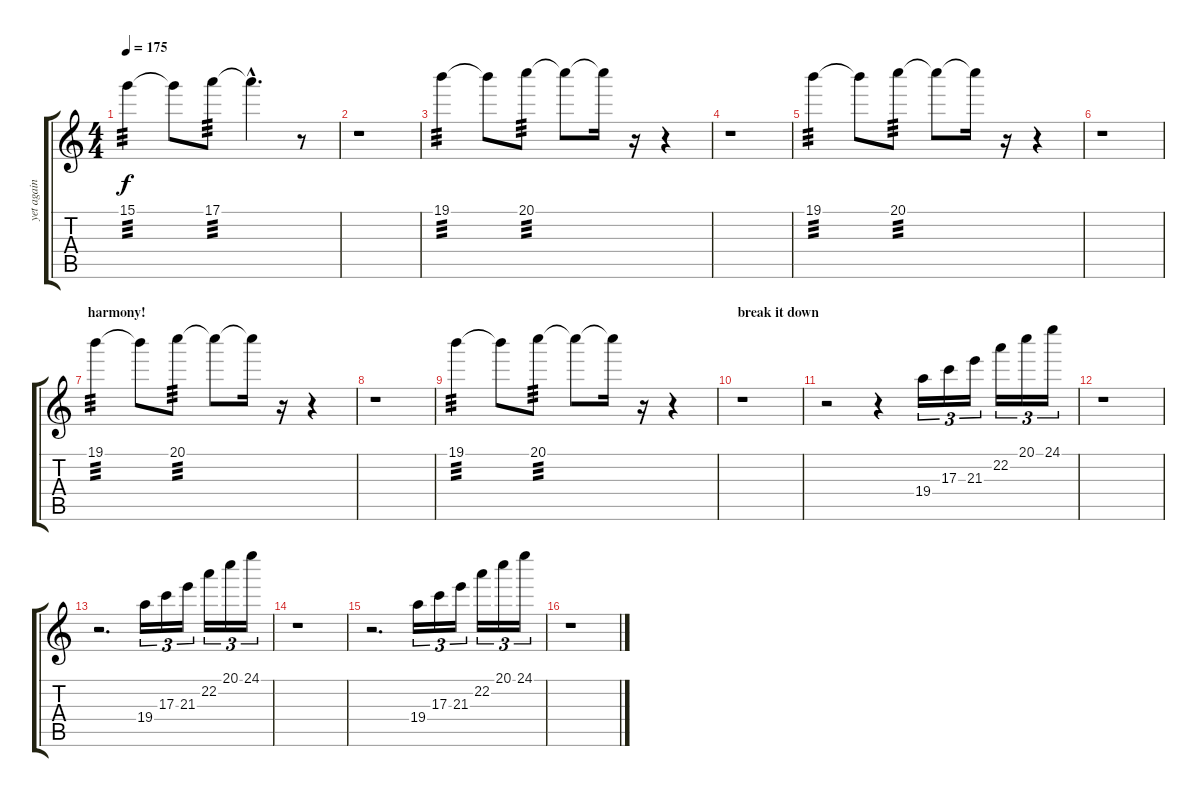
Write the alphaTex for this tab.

\track ("yet again another guitar" "yet again ") {instrument overdrivenguitar}
\staff {score tabs}
\tuning (E4 B3 G3 D3 A2 E2) {hide}
\ts (4 4)
\tempo 175
\clef g2
\ks c
15.1.4{tp 3 dy f} 15.1{t}.8 17.1.8{tp 3} 17.1{hac t}.4{d} r.8 |
r.1 |
19.1.4{tp 3} 19.1{t}.8 20.1.8{tp 3} 20.1{t}.8 20.1{t}.16 r.16 r.4 |
r.1 |
19.1.4{tp 3} 19.1{t}.8 20.1.8{tp 3} 20.1{t}.8 20.1{t}.16 r.16 r.4 |
r.1 |
\section ("" "harmony!")
19.1.4{tp 3} 19.1{t}.8 20.1.8{tp 3} 20.1{t}.8 20.1{t}.16 r.16 r.4 |
r.1 |
19.1.4{tp 3} 19.1{t}.8 20.1.8{tp 3} 20.1{t}.8 20.1{t}.16 r.16 r.4 |
\section ("" "break it down")
r.1 |
r.2 r.4 19.4.16{tu (3 2)} 17.3.16{tu (3 2)} 21.3.16{tu (3 2)} 22.2.16{tu (3 2)} 20.1.16{tu (3 2)} 24.1.16{tu (3 2)} |
r.1 |
r.2{d} 19.4.16{tu (3 2)} 17.3.16{tu (3 2)} 21.3.16{tu (3 2)} 22.2.16{tu (3 2)} 20.1.16{tu (3 2)} 24.1.16{tu (3 2)} |
r.1 |
r.2{d} 19.4.16{tu (3 2)} 17.3.16{tu (3 2)} 21.3.16{tu (3 2)} 22.2.16{tu (3 2)} 20.1.16{tu (3 2)} 24.1.16{tu (3 2)} |
r.1
